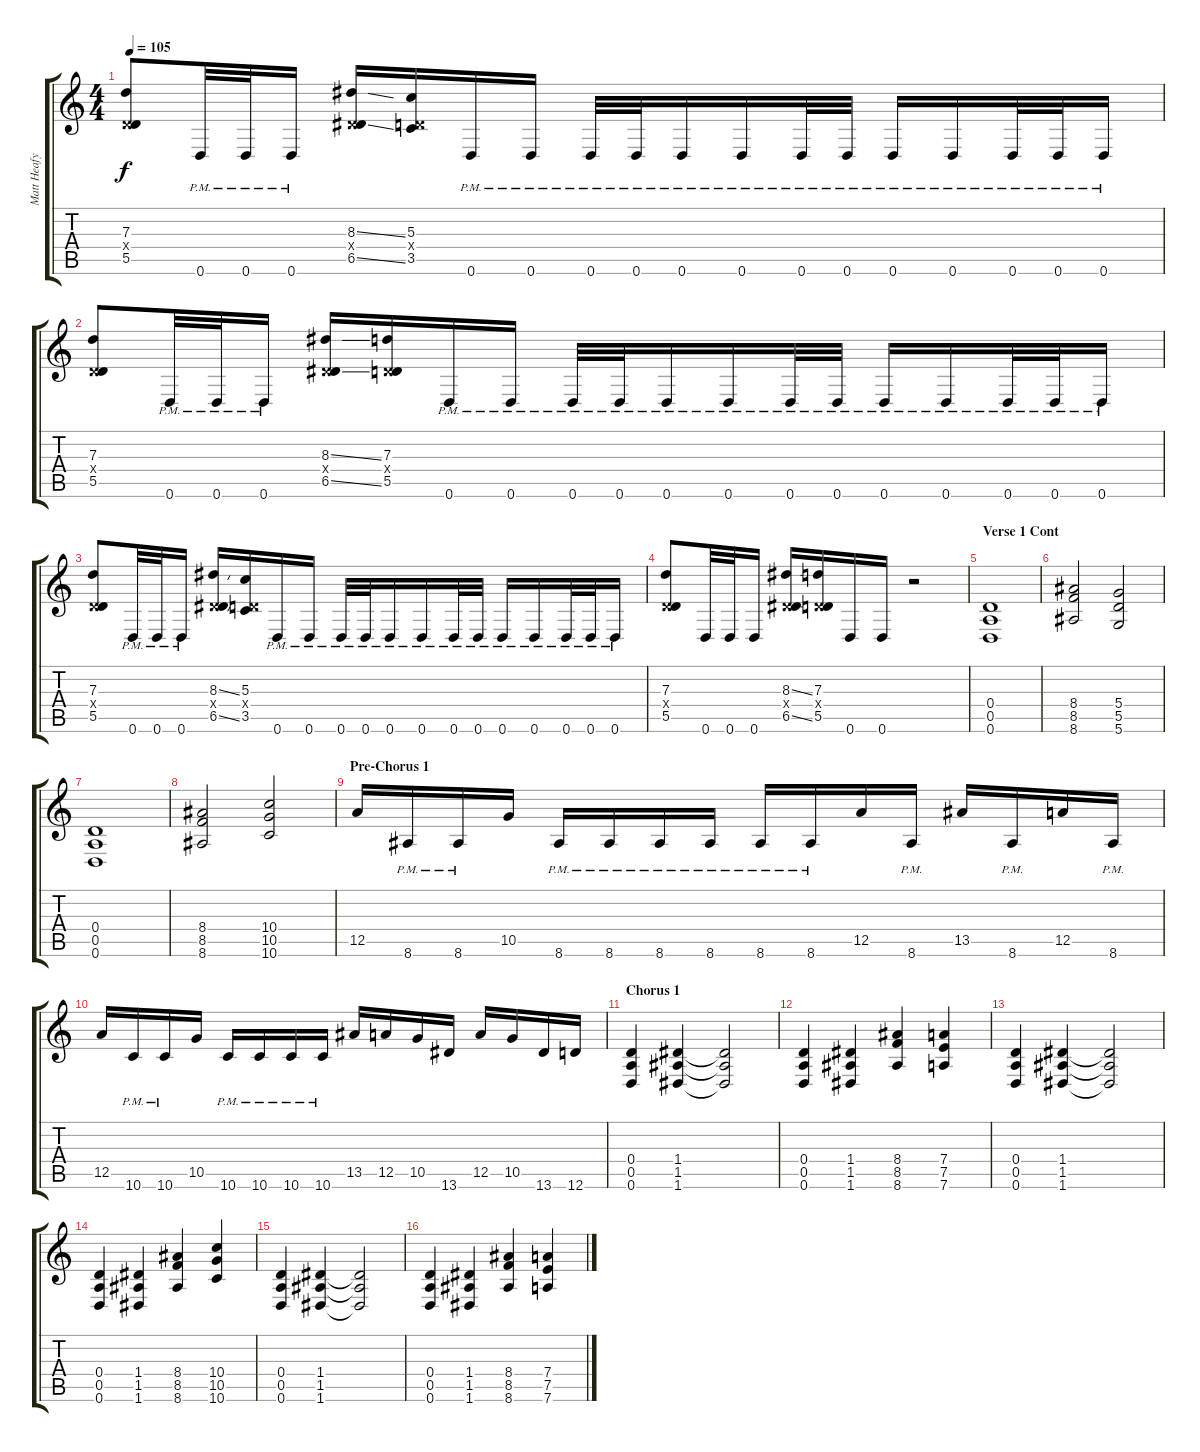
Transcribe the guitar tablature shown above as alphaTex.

\track ("Matt Heafy" "Matt Heafy") {instrument distortionguitar}
\staff {score tabs}
\tuning (E4 B3 G3 D3 A2 D2) {hide}
\ts (4 4)
\tempo 105
\clef g2
\ks c
(7.3 0.4{x} 5.5).8{dy f} 0.6{pm}.32 0.6{pm}.32 0.6{pm}.16 (8.3{ss} 0.4{x} 6.5{ss}).16 (5.3 0.4{x} 3.5).16 0.6{pm}.16 0.6{pm}.16 0.6{pm}.32 0.6{pm}.32 0.6{pm}.16 0.6{pm}.16 0.6{pm}.32 0.6{pm}.32 0.6{pm}.16 0.6{pm}.16 0.6{pm}.32 0.6{pm}.32 0.6{pm}.16 |
(7.3 0.4{x} 5.5).8 0.6{pm}.32 0.6{pm}.32 0.6{pm}.16 (8.3{ss} 0.4{x} 6.5{ss}).16 (7.3 0.4{x} 5.5).16 0.6{pm}.16 0.6{pm}.16 0.6{pm}.32 0.6{pm}.32 0.6{pm}.16 0.6{pm}.16 0.6{pm}.32 0.6{pm}.32 0.6{pm}.16 0.6{pm}.16 0.6{pm}.32 0.6{pm}.32 0.6{pm}.16 |
(7.3 0.4{x} 5.5).8 0.6{pm}.32 0.6{pm}.32 0.6{pm}.16 (8.3{ss} 0.4{x} 6.5{ss}).16 (5.3 0.4{x} 3.5).16 0.6{pm}.16 0.6{pm}.16 0.6{pm}.32 0.6{pm}.32 0.6{pm}.16 0.6{pm}.16 0.6{pm}.32 0.6{pm}.32 0.6{pm}.16 0.6{pm}.16 0.6{pm}.32 0.6{pm}.32 0.6{pm}.16 |
(7.3 0.4{x} 5.5).8 0.6.32 0.6.32 0.6.16 (8.3{ss} 0.4{x} 6.5{ss}).16 (7.3 0.4{x} 5.5).16 0.6.16 0.6.16 r.2 |
\section ("" "Verse 1 Cont")
(0.4 0.5 0.6).1 |
(8.4 8.5 8.6).2 (5.4 5.5 5.6).2 |
(0.4 0.5 0.6).1 |
(8.4 8.5 8.6).2 (10.4 10.5 10.6).2 |
\section ("" "Pre-Chorus 1")
12.5.16 8.6{pm}.16 8.6{pm}.16 10.5.16 8.6{pm}.16 8.6{pm}.16 8.6{pm}.16 8.6{pm}.16 8.6{pm}.16 8.6{pm}.16 12.5.16 8.6{pm}.16 13.5.16 8.6{pm}.16 12.5.16 8.6{pm}.16 |
12.5.16 10.6{pm}.16 10.6{pm}.16 10.5.16 10.6{pm}.16 10.6{pm}.16 10.6{pm}.16 10.6{pm}.16 13.5.16 12.5.16 10.5.16 13.6.16 12.5.16 10.5.16 13.6.16 12.6.16 |
\section ("" "Chorus 1")
(0.4 0.5 0.6).4 (1.4 1.5 1.6).4 (1.4{t} 1.5{t} 1.6{t}).2 |
(0.4 0.5 0.6).4 (1.4 1.5 1.6).4 (8.4 8.5 8.6).4 (7.4 7.5 7.6).4 |
(0.4 0.5 0.6).4 (1.4 1.5 1.6).4 (1.4{t} 1.5{t} 1.6{t}).2 |
(0.4 0.5 0.6).4 (1.4 1.5 1.6).4 (8.4 8.5 8.6).4 (10.4 10.5 10.6).4 |
(0.4 0.5 0.6).4 (1.4 1.5 1.6).4 (1.4{t} 1.5{t} 1.6{t}).2 |
(0.4 0.5 0.6).4 (1.4 1.5 1.6).4 (8.4 8.5 8.6).4 (7.4 7.5 7.6).4
